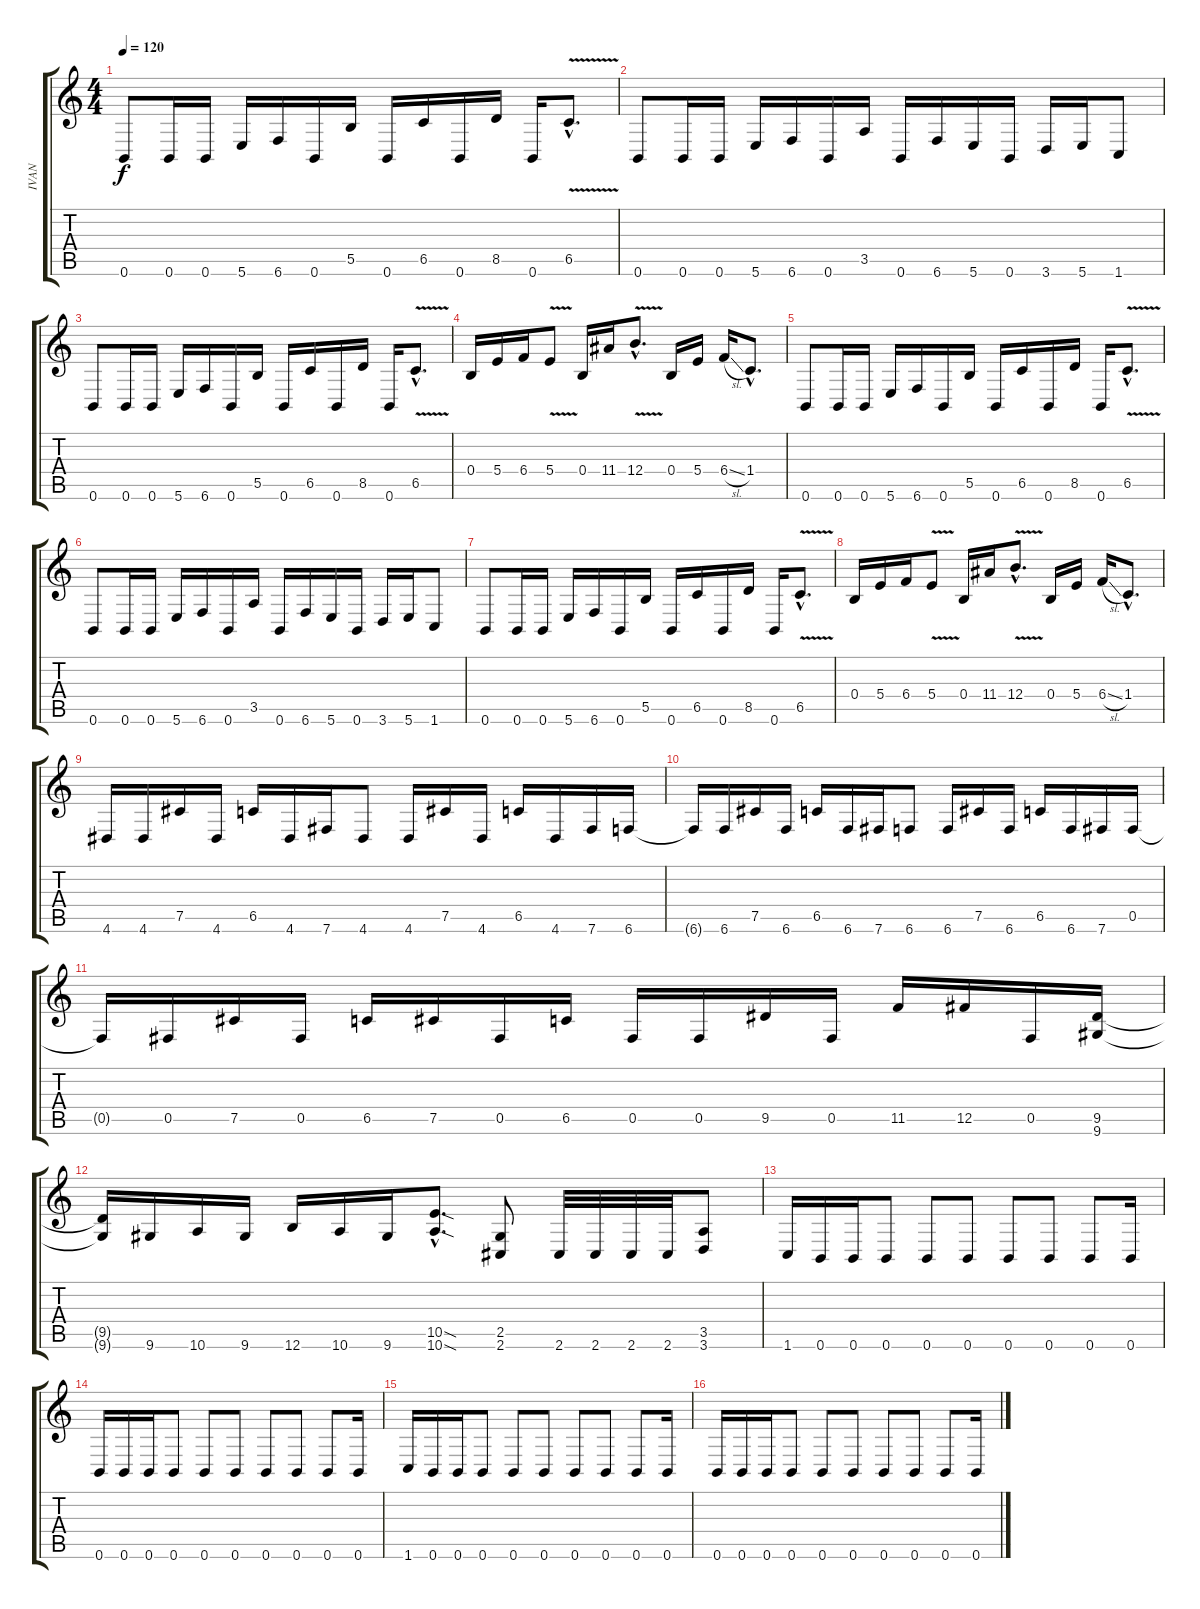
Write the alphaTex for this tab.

\track ("IVAN" "IVAN") {instrument distortionguitar}
\staff {score tabs}
\tuning (Db4 Ab3 E3 B2 Gb2 B1) {hide}
\ts (4 4)
\tempo 120
\clef g2
\ks c
0.6.8{dy f} 0.6.16 0.6.16 5.6.16 6.6.16 0.6.16 5.5.16 0.6.16 6.5.16 0.6.16 8.5.16 0.6.16 6.5{v hac}.8{d} |
0.6.8 0.6.16 0.6.16 5.6.16 6.6.16 0.6.16 3.5.16 0.6.16 6.6.16 5.6.16 0.6.16 3.6.16 5.6.16 1.6.8 |
0.6.8 0.6.16 0.6.16 5.6.16 6.6.16 0.6.16 5.5.16 0.6.16 6.5.16 0.6.16 8.5.16 0.6.16 6.5{v hac}.8{d} |
0.4.16 5.4.16 6.4.16 5.4{v}.8 0.4.16 11.4.16 12.4{v hac}.8{d} 0.4.16 5.4.16 6.4{sl}.16 1.4{hac}.8{d} |
0.6.8 0.6.16 0.6.16 5.6.16 6.6.16 0.6.16 5.5.16 0.6.16 6.5.16 0.6.16 8.5.16 0.6.16 6.5{v hac}.8{d} |
0.6.8 0.6.16 0.6.16 5.6.16 6.6.16 0.6.16 3.5.16 0.6.16 6.6.16 5.6.16 0.6.16 3.6.16 5.6.16 1.6.8 |
0.6.8 0.6.16 0.6.16 5.6.16 6.6.16 0.6.16 5.5.16 0.6.16 6.5.16 0.6.16 8.5.16 0.6.16 6.5{v hac}.8{d} |
0.4.16 5.4.16 6.4.16 5.4{v}.8 0.4.16 11.4.16 12.4{v hac}.8{d} 0.4.16 5.4.16 6.4{sl}.16 1.4{hac}.8{d} |
4.6.16 4.6.16 7.5.16 4.6.16 6.5.16 4.6.16 7.6.16 4.6.8 4.6.16 7.5.16 4.6.16 6.5.16 4.6.16 7.6.16 6.6.16 |
6.6{t}.16 6.6.16 7.5.16 6.6.16 6.5.16 6.6.16 7.6.16 6.6.8 6.6.16 7.5.16 6.6.16 6.5.16 6.6.16 7.6.16 0.5.16 |
0.5{t}.16 0.5.16 7.5.16 0.5.16 6.5.16 7.5.16 0.5.16 6.5.16 0.5.16 0.5.16 9.5.16 0.5.16 11.5.16 12.5.16 0.5.16 (9.5 9.6).16 |
(9.5{t} 9.6{t}).16 9.6.16 10.6.16 9.6.16 12.6.16 10.6.16 9.6.16 (10.5{sod hac} 10.6{sod hac}).8{d} (2.5 2.6).8 2.6.32 2.6.32 2.6.32 2.6.32 (3.5 3.6).8 |
1.6.16 0.6.16 0.6.16 0.6.8 0.6.8 0.6.8 0.6.8 0.6.8 0.6.8 0.6.16 |
0.6.16 0.6.16 0.6.16 0.6.8 0.6.8 0.6.8 0.6.8 0.6.8 0.6.8 0.6.16 |
1.6.16 0.6.16 0.6.16 0.6.8 0.6.8 0.6.8 0.6.8 0.6.8 0.6.8 0.6.16 |
0.6.16 0.6.16 0.6.16 0.6.8 0.6.8 0.6.8 0.6.8 0.6.8 0.6.8 0.6.16
